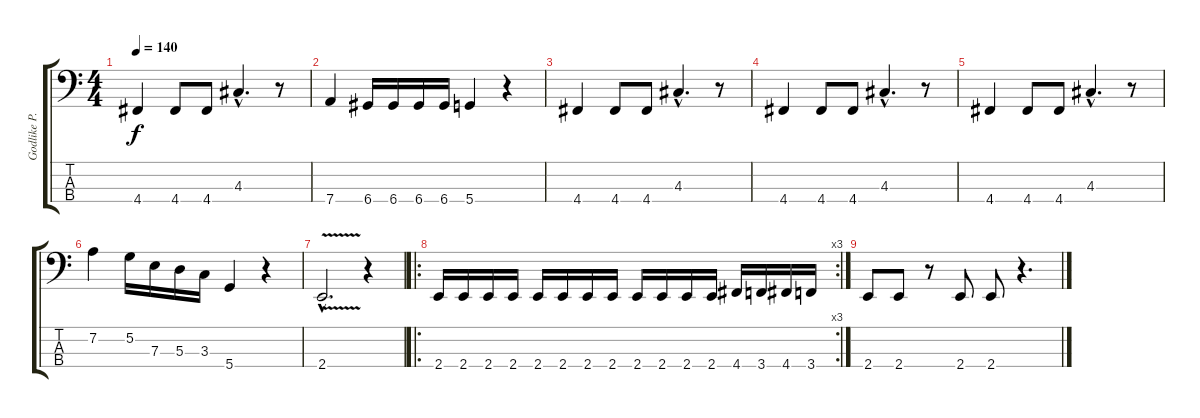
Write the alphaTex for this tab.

\track ("Godlike P." "Godlike P.") {instrument electricbasspick}
\staff {score tabs}
\tuning (G2 D2 A1 D1) {hide}
\ts (4 4)
\tempo 140
\clef f4
\ks c
4.4.4{dy f} 4.4.8 4.4.8 4.3{hac}.4{d} r.8 |
7.4.4 6.4.16 6.4.16 6.4.16 6.4.16 5.4.4 r.4 |
4.4.4 4.4.8 4.4.8 4.3{hac}.4{d} r.8 |
4.4.4 4.4.8 4.4.8 4.3{hac}.4{d} r.8 |
4.4.4 4.4.8 4.4.8 4.3{hac}.4{d} r.8 |
7.2.4 5.2.16 7.3.16 5.3.16 3.3.16 5.4.4 r.4 |
2.4{v hac}.2{d} r.4 |
\ro
\rc 3
2.4.16 2.4.16 2.4.16 2.4.16 2.4.16 2.4.16 2.4.16 2.4.16 2.4.16 2.4.16 2.4.16 2.4.16 4.4.16 3.4.16 4.4.16 3.4.16 |
2.4.8 2.4.8 r.8 2.4.8 2.4.8 r.4{d}
